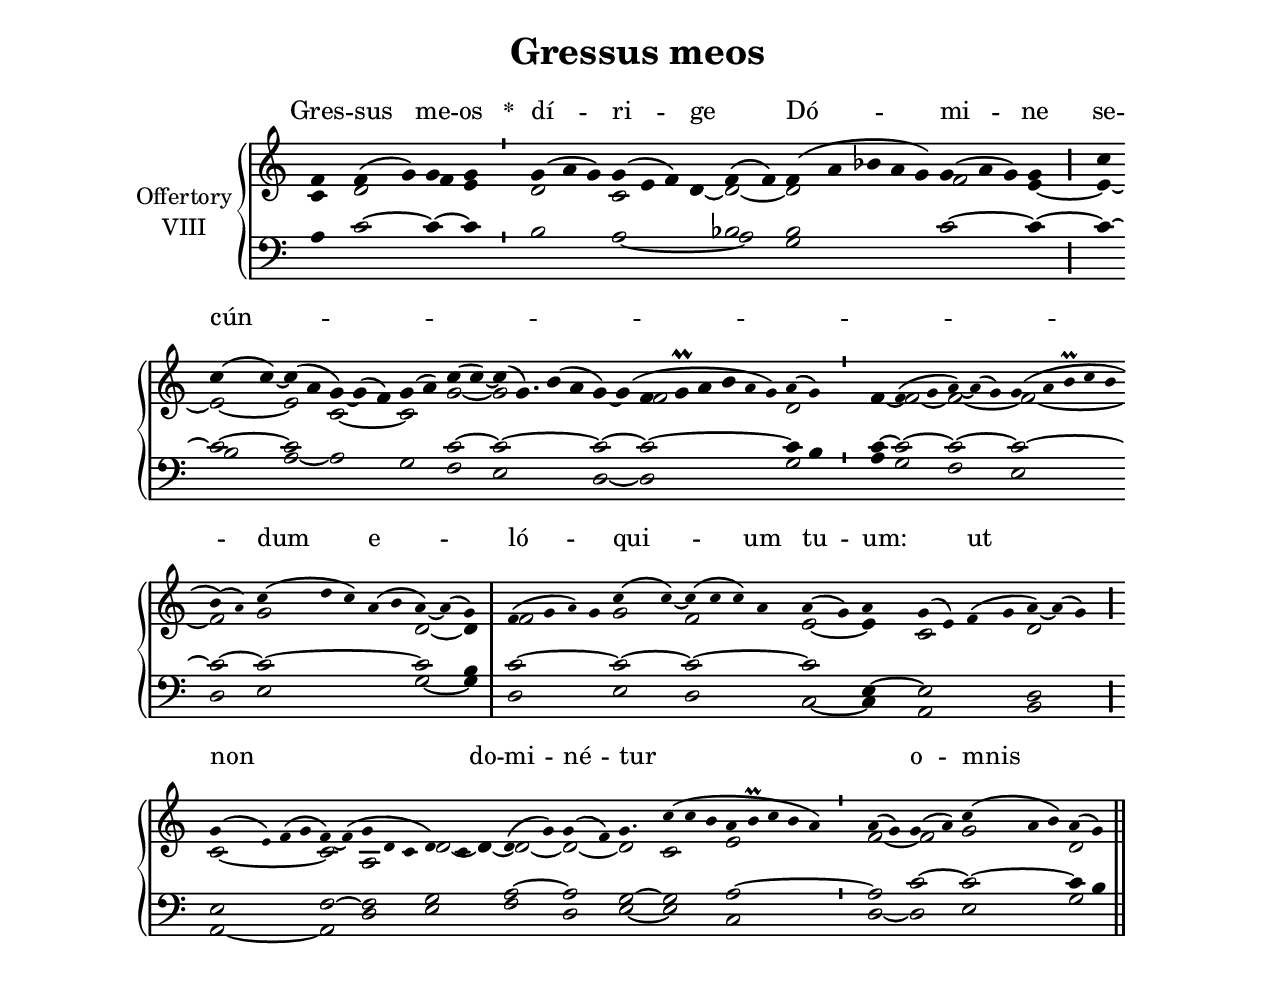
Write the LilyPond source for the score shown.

\version "2.18"
\include "gregorian.ly"
\include "noh2.ily"


%Page reference: page i.249
%(volume.page)

global = {
 \key g \mixolydian
 \cadenzaOn 
}

\header {
  title = \markup \center-column {"Gressus meos" \vspace #1 }
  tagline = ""
  composer = ""
}

\paper {
 #(include-special-characters)
  oddHeaderMarkup = \markup \fill-line {
    \line {}
    \center-column {
      \on-the-fly #first-page     " "
      \on-the-fly #not-first-page "Gressus meos"
    }
    \line { \on-the-fly #print-page-number-check-first \fromproperty #'page:page-number-string }
  }
  evenHeaderMarkup = \markup \fill-line {
    \line { \on-the-fly #print-page-number-check-first \fromproperty #'page:page-number-string }
    \center-column { "Gressus meos" }
    \line {}
  }
}

chantText = \lyricmode {
Gres -- sus me -- os 
\set stanza = " * " dí -- ri -- ge _ Dó -- mi -- ne 
se -- cún -- _ _ _ _ _ _ _ dum e -- ló -- _ qui -- um tu -- um: _ 
ut non _ _ do -- mi -- né -- tur _ _ 
o -- mnis _ in -- ju -- stí -- ti -- a, _ Dó -- mi -- _ ne. }

chantMusic = {
\tieDown   f'4 f'4 ( g'4) g'4 g'4 \divisioMinima
 g'4 ( a'4 g'4) g'4 ( e'4 f'4) d'4 f'4 ( f'4)  f'4 ( a'4 bes'4 a'4 g'4) g'4 ( a'4 g'4) g'4 \divisioMaior
 c''4 \forceBreak
 c''4 ( c''4) ~ c''4 ( a'4 g'4) ~ g'4 ( f'4) g'4 ( a'4) c''4 ( c''4) ~ c''4 ( g'4.) b'4 ( a'4 g'4) ~ g'4 ( f'4 g'\prall a'4 b'4 \tiny a' g' 4) a'4 ( g'4) \divisioMinima
 f'4 f'4 ( g'4 a'4) ~ a'4 ( g'4) g'4 ( a'4 b'\prall c''4 b'4 \forceBreak
) b'4 ( \once \tweak #'font-size #-4 a' ) c''4 ( d''4 c''4) a'4 ( b'4 a'4) ~ a'4 ( g'4) \divisioMaxima
 f'4 ( g'4 \once \tweak #'font-size #-4 a' ) g'4 c''4 ( c''4) ~ c''4 ( c''4 c''4) a'4 a'4 ( g'4) a'4 g'4 ( e'4) f'4 ( g'4 a'4) ~ a'4 ( g'4) \divisioMaior \forceBreak

 g'4 ( \once \tweak #'font-size #-4 e' ) f'4 ( g'4 f'4) ~ f'4 ( g'4 d'4 c'4 d'4) c'4 d'4 d'4 ( g'4) g'4 ( f'4) g'4. c''4 ( c''4 b'4 a'4 b'\prall c''4 b'4 a'4) \divisioMinima
 a'4 ( g'4) g'4 ( a'4) c''4 ( a'4 b'4) a'4 ( g'4) \finalis

}

altoMusic = {
c'4 d'2 f'4 e'4 \divisioMinima
d'2*3/2 c'2*3/2 d'4 ~ d'2 ~ d'2*5/2 f'2*3/2 e'4 ~ \divisioMaior
e'4 ~ e'2 ~ e'2 c'2*3/2 ~ c'2 g'2 ~ g'2*9/4 r2 f'2*6/2 d'2 \divisioMinima
f'4 ~ f'2 ~ f'2*3/2 ~ f'2*5/2 ~ f'2 g'2*5/2 d'2 ~ d'4 \divisioMaxima
f'2*4/2 g'2 f'2*4/2 e'2 ~ e'4 c'2*4/2 d'2*3/2 \divisioMaior
c'2*4/2 ~ c'2 a2*3/2 d'2 ~ d'4 ~ d'2 ~ d'2 ~ d'2*3/4 c'2*3/2 e'2*5/2 \divisioMinima
f'2 ~ f'2 g'2*3/2 d'2 \finalis
}

tenorMusic = {
a4 c'2 ~ c'4 ~ c'4 \divisioMinima
b2*3/2 r2*4/2 bes2 b2*5/2 c'2*3/2 ~ c'4 ~ \divisioMaior
c'4 ~ c'2 ~ c'2 r2*5/2 c'2 ~ c'2*9/4 ~ c'2 ~ c'2*6/2 ~ c'4 b4 \divisioMinima
c'4 ~ c'2 ~ c'2*3/2 ~ c'2*5/2 ~ c'2 ~ c'2*5/2 ~ c'2 b4 \divisioMaxima
c'2*4/2 ~ c'2 ~ c'2*4/2 ~ c'2 e4 ~ e2*4/2 d2*3/2 \divisioMaior
e2*4/2 f2 ~ f2*3/2 g2*3/2 a2 ~ a2 g2*3/4 ~ g2*3/2 a2*5/2 ~ \divisioMinima
a2 c'2 ~ c'2*3/2 ~ c'4 b4 \finalis
}

bassMusic = {
r2*5/2 \divisioMinima
r2*3/2 a2*4/2 ~ a2 g2*5/2 c'2*3/2 r4 \divisioMaior
r4 b2 a2 ~ a2*3/2 g2 f2 e2*9/4 d2 ~ d2*6/2 g2 \divisioMinima
a4 g2 f2*3/2 e2*5/2 d2 e2*5/2 g2 ~ g4 \divisioMaxima
d2*4/2 e2 d2*4/2 c2 ~ c4 a,2*4/2 b,2*3/2 \divisioMaior
a,2*4/2 ~ a,2 d2*3/2 e2*3/2 f2 d2 e2*3/4 ~ e2*3/2 c2*5/2 \divisioMinima
d2 ~ d2 e2*3/2 g2 \finalis
}

voiceLines = {
\voiceLineStyle


}

\score{
  <<
    \new GrandStaff <<
      \set GrandStaff.autoBeaming = ##f
      \set GrandStaff.instrumentName = \markup \center-column {
        "Offertory"
        "VIII"
      }
      \new Staff = up <<
        \new Voice = "chant" {
          \voiceOne \global \chantMusic
        }
        \new Voice {
          \voiceTwo \global \altoMusic
        }
      >>

      \new Staff = down <<
        \clef bass
        \new Voice {
          \voiceOne \global \tenorMusic
        }
        \new Voice {
          \voiceTwo \global \bassMusic
        }
	\new Voice {
        \voiceThree \global \voiceLines
        }
      >>
    >>
    \new Lyrics \lyricsto chant {
      \chantText
    }
  >>
  \layout{
  }
  \midi{
    \tempo 4 = 125
  }
}
